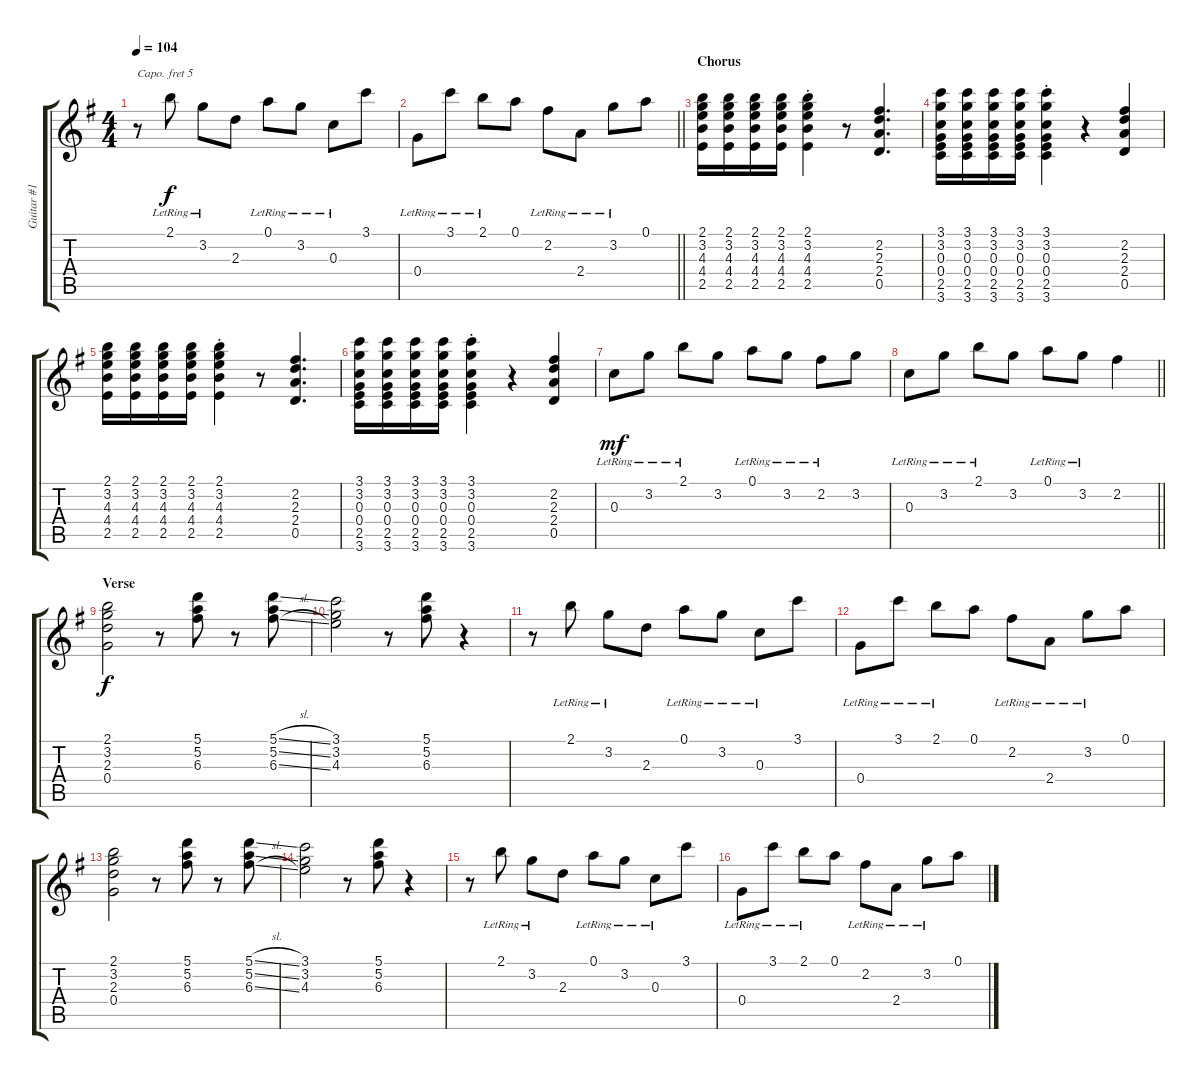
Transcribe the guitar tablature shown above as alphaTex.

\track ("Guitar #1" "Guitar #1") {instrument acousticguitarsteel}
\staff {score tabs}
\capo 5
\tuning (E4 B3 G3 D3 A2 E2) {hide}
\ts (4 4)
\tempo 104
\clef g2
\ks g
r.8{dy f} 2.1{lr}.8 3.2{lr}.8 2.3.8 0.1{lr}.8 3.2{lr}.8 0.3{lr}.8 3.1.8 |
\barLineRight lightlight
0.4{lr}.8 3.1{lr}.8 2.1{lr}.8 0.1.8 2.2{lr}.8 2.4{lr}.8 3.2{lr}.8 0.1.8 |
\section ("" "Chorus")
(2.1 3.2 4.3 4.4 2.5).16 (2.1 3.2 4.3 4.4 2.5).16 (2.1 3.2 4.3 4.4 2.5).16 (2.1 3.2 4.3 4.4 2.5).16 (2.1{st} 3.2{st} 4.3{st} 4.4{st} 2.5{st}).4 r.8 (2.2 2.3 2.4 0.5).4{d} |
(3.1 3.2 0.3 0.4 2.5 3.6).16 (3.1 3.2 0.3 0.4 2.5 3.6).16 (3.1 3.2 0.3 0.4 2.5 3.6).16 (3.1 3.2 0.3 0.4 2.5 3.6).16 (3.1{st} 3.2{st} 0.3{st} 0.4{st} 2.5{st} 3.6).4 r.4 (2.2 2.3 2.4 0.5).4 |
(2.1 3.2 4.3 4.4 2.5).16 (2.1 3.2 4.3 4.4 2.5).16 (2.1 3.2 4.3 4.4 2.5).16 (2.1 3.2 4.3 4.4 2.5).16 (2.1{st} 3.2{st} 4.3{st} 4.4{st} 2.5{st}).4 r.8 (2.2 2.3 2.4 0.5).4{d} |
(3.1 3.2 0.3 0.4 2.5 3.6).16 (3.1 3.2 0.3 0.4 2.5 3.6).16 (3.1 3.2 0.3 0.4 2.5 3.6).16 (3.1 3.2 0.3 0.4 2.5 3.6).16 (3.1{st} 3.2{st} 0.3{st} 0.4{st} 2.5{st} 3.6).4 r.4 (2.2 2.3 2.4 0.5).4 |
0.3{lr}.8{dy mf} 3.2{lr}.8 2.1{lr}.8 3.2.8 0.1{lr}.8 3.2{lr}.8 2.2{lr}.8 3.2.8 |
\barLineRight lightlight
0.3{lr}.8 3.2{lr}.8 2.1{lr}.8 3.2.8 0.1{lr}.8 3.2{lr}.8 2.2.4 |
\section ("" "Verse")
(2.1 3.2 2.3 0.4).2{dy f} r.8 (5.1 5.2 6.3).8 r.8 (5.1{sl} 5.2{sl} 6.3{sl}).8 |
(3.1 3.2 4.3).2 r.8 (5.1 5.2 6.3).8 r.4 |
r.8 2.1{lr}.8 3.2{lr}.8 2.3.8 0.1{lr}.8 3.2{lr}.8 0.3{lr}.8 3.1.8 |
0.4{lr}.8 3.1{lr}.8 2.1{lr}.8 0.1.8 2.2{lr}.8 2.4{lr}.8 3.2{lr}.8 0.1.8 |
(2.1 3.2 2.3 0.4).2 r.8 (5.1 5.2 6.3).8 r.8 (5.1{sl} 5.2{sl} 6.3{sl}).8 |
(3.1 3.2 4.3).2 r.8 (5.1 5.2 6.3).8 r.4 |
r.8 2.1{lr}.8 3.2{lr}.8 2.3.8 0.1{lr}.8 3.2{lr}.8 0.3{lr}.8 3.1.8 |
0.4{lr}.8 3.1{lr}.8 2.1{lr}.8 0.1.8 2.2{lr}.8 2.4{lr}.8 3.2{lr}.8 0.1.8
